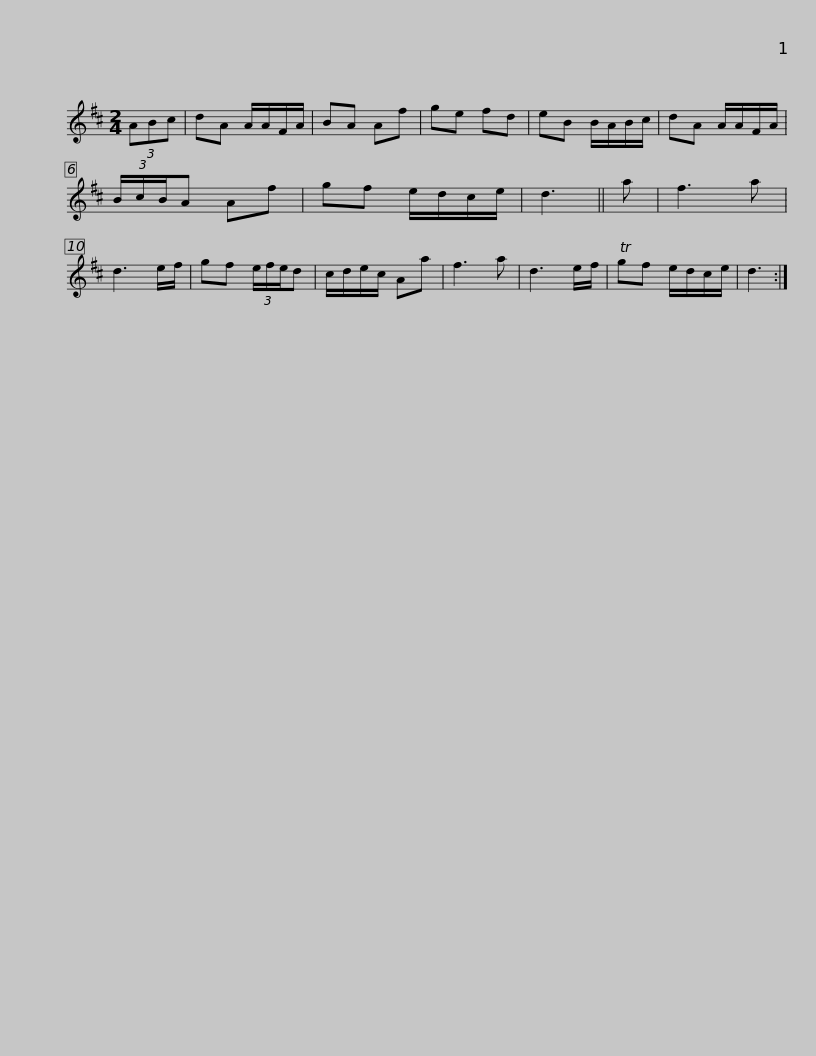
X:1
L:1/8
M:2/4
I:linebreak $
K:D
V:1 treble
V:1
 (3ABc | dA A/A/F/A/ | BA Af | ge fd | eB B/A/B/c/ | %5
 dA A/A/F/A/ | (3B/c/B/A Af | gf e/d/c/e/ | d3 || a |$ %10
 f3 a | d3 e/f/ | gf (3e/f/e/d | c/d/e/c/ Aa | f3 a | %15
 d3 e/f/ | Tgf e/d/c/e/ | d3 :| %18
